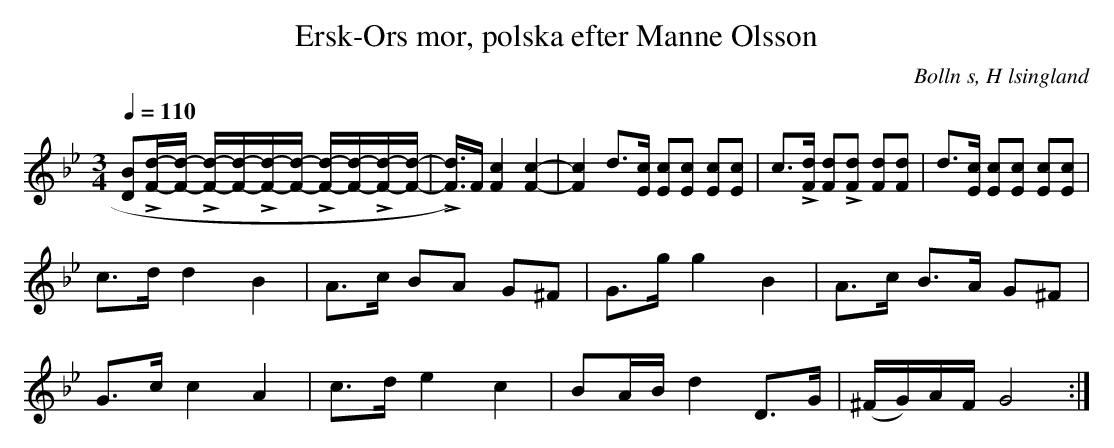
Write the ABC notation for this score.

X:1
T: Ersk-Ors mor, polska efter Manne Olsson
O:Bolln s, H lsingland
M:3/4
L:1/8
Q:1/4=110
K:Gm
[D B]L[F/d/]-[F/d/] - L[F/d/]-[F/d/]-L[F/d/]-[F/d/] - L[F/d/]-[F/d/]-L[F/d/]-[F/d/]-| L[F/ d/])>F [-F2 c2] [F2 c2]-|[F2 c2] d>[Ec] [Ec][Ec] [Ec][Ec] | \
c>L[Fd] [Fd]L[Fd] [Fd][Fd] | d>[Ec] [Ec][Ec] [Ec][Ec] |
c>d    d2       B2           | A>c    BA       G^F       | G>g    g2 B2     | A>c         B>A G^F  |
G>c    c2       A2           | c>d    e2       c2        | BA/B/  d2 D>G   | (^F/G/)A/F/ G4      :|
